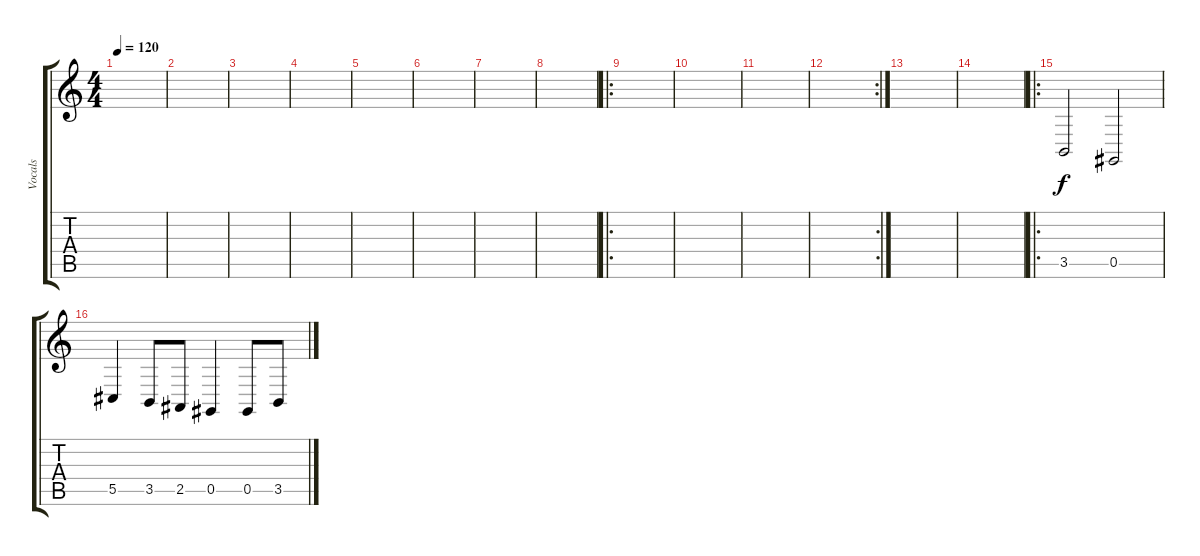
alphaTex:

\track ("Vocals" "Vocals") {instrument altosax}
\staff {score tabs}
\tuning (Eb4 Bb3 Gb3 Db3 Ab2 Eb2) {hide}
\ts (4 4)
\tempo 120
\clef g2
\ks c
|
|
|
|
|
|
|
|
\ro
|
|
|
\rc 2
|
|
|
\ro
3.5.2 0.5.2 |
5.5.4 3.5.8 2.5.8 0.5.4 0.5.8 3.5.8
